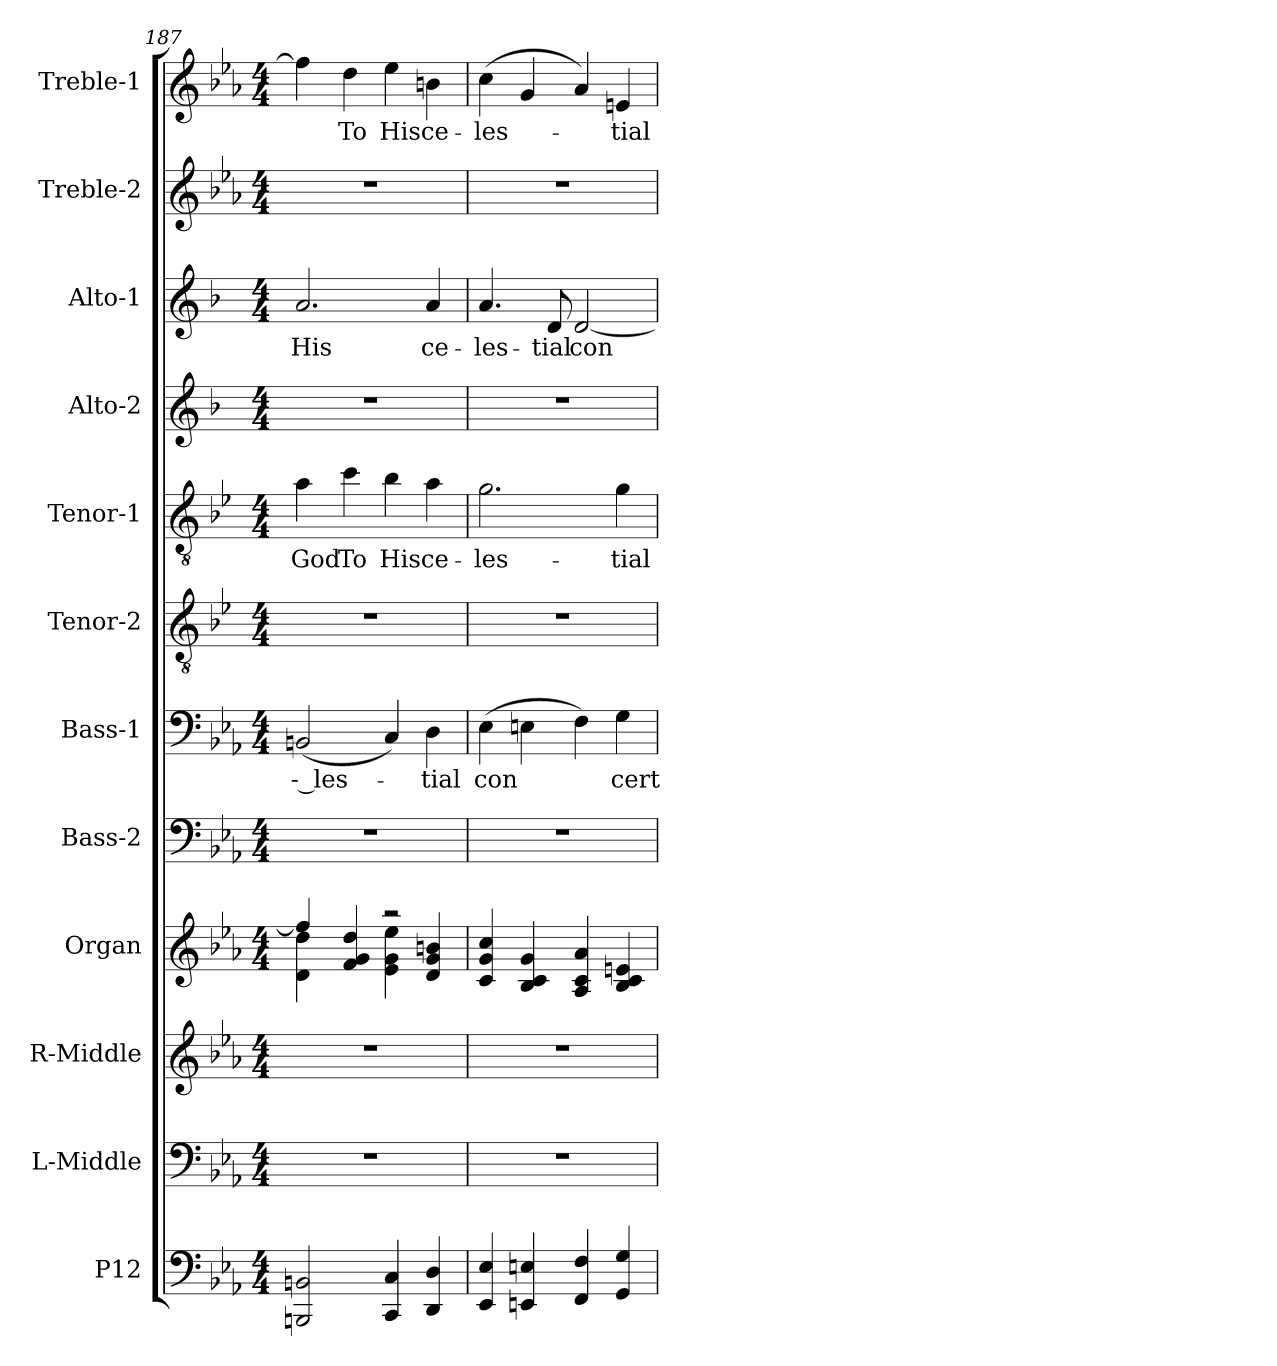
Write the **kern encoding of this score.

**kern	**kern	**kern	**kern	**kern	**kern	**text	**kern	**kern	**text	**kern	**kern	**text	**kern	**kern	**text
*part12	*part11	*part10	*part9	*part8	*part7	*part7	*part6	*part5	*part5	*part4	*part3	*part3	*part2	*part1	*part1
*staff12	*staff11	*staff10	*staff9	*staff8	*staff7	*staff7	*staff6	*staff5	*staff5	*staff4	*staff3	*staff3	*staff2	*staff1	*staff1
*I"P12	*I"L-Middle	*I"R-Middle	*I"Organ	*I"Bass-2	*I"Bass-1	*	*I"Tenor-2	*I"Tenor-1	*	*I"Alto-2	*I"Alto-1	*	*I"Treble-2	*I"Treble-1	*
*	*I'L-M	*	*	*I'B2:	*I'B:	*	*I'T2:	*I'T:	*	*I'A2:	*I'A:	*	*	*	*
!!LO:PB:g=z
*clefF4	*clefF4	*clefG2	*clefG2	*clefF4	*clefF4	*	*clefGv2	*clefGv2	*	*clefG2	*clefG2	*	*clefG2	*clefG2	*
*	*	*	*	*	*	*	*ITrd4c7	*ITrd4c7	*	*ITrd1c2	*ITrd1c2	*	*ITrd-7c-12	*ITrd-7c-12	*
*k[b-e-a-]	*k[b-e-a-]	*k[b-e-a-]	*k[b-e-a-]	*k[b-e-a-]	*k[b-e-a-]	*	*k[b-e-a-]	*k[b-e-a-]	*	*k[b-e-a-]	*k[b-e-a-]	*	*k[b-e-a-]	*k[b-e-a-]	*
*E-:	*E-:	*E-:	*E-:	*E-:	*E-:	*	*E-:	*E-:	*	*E-:	*E-:	*	*E-:	*E-:	*
*M4/4	*M4/4	*M4/4	*M4/4	*M4/4	*M4/4	*	*M4/4	*M4/4	*	*M4/4	*M4/4	*	*M4/4	*M4/4	*
=187	=187	=187	=187	=187	=187	=187	=187	=187	=187	=187	=187	=187	=187	=187	=187
*	*	*	*^	*	*	*	*	*	*	*	*	*	*	*	*
!	!	!	!	!	!	!	!LO:LY:b:color=#000000	!	!	!	!	!	!	!	!	!
!	!	!	!	!	!	!	!	!	!	!LO:LY:b:color=#000000	!	!	!	!	!	!
!	!	!	!	!	!	!	!	!	!	!	!	!	!LO:LY:b:color=#000000	!	!	!
2BBBni/ 2BBni	1r	1r	4ffi/]	4di\ 4ddi	1r	(2BBni/	-- les-	1r	4di\	God	1r	2.gi/	His	1r	4fffi\]	.
!	!	!	!	!	!	!	!	!	!	!LO:LY:b:color=#000000	!	!	!	!	!	!
!	!	!	!	!	!	!	!	!	!	!	!	!	!	!	!	!LO:LY:b:color=#000000
.	.	.	4ryy	4fi/ 4gi 4ddi	.	.	.	.	4fi\	To	.	.	.	.	4dddi\	To
!	!	!	!	!	!	!	!	!	!	!LO:LY:b:color=#000000	!	!	!	!	!	!
!	!	!	!	!	!	!	!	!	!	!	!	!	!	!	!	!LO:LY:b:color=#000000
4CCi/ 4Ci	.	.	2r	4e-i\ 4gi 4ee-i	.	4Ci/)	.	.	4e-i\	His	.	.	.	.	4eee-i\	His
!	!	!	!	!	!	!	!LO:LY:b:color=#000000	!	!	!	!	!	!	!	!	!
!	!	!	!	!	!	!	!	!	!	!LO:LY:b:color=#000000	!	!	!	!	!	!
!	!	!	!	!	!	!	!	!	!	!	!	!	!LO:LY:b:color=#000000	!	!	!
!	!	!	!	!	!	!	!	!	!	!	!	!	!	!	!	!LO:LY:b:color=#000000
4DDi/ 4Di	.	.	.	4di/ 4gi 4bni	.	4Di\	-tial	.	4di\	ce-	.	4gi/	ce-	.	4bbni\	ce-
*	*	*	*v	*v	*	*	*	*	*	*	*	*	*	*	*	*
=188	=188	=188	=188	=188	=188	=188	=188	=188	=188	=188	=188	=188	=188	=188	=188
*	*	*	*^	*	*	*	*	*	*	*	*	*	*	*	*
!	!	!	!	!	!	!	!LO:LY:b:color=#000000	!	!	!	!	!	!	!	!	!
*	*	*	*v	*v	*	*	*	*	*	*	*	*	*	*	*	*
*	*	*	*^	*	*	*	*	*	*	*	*	*	*	*	*
!	!	!	!	!	!	!	!	!	!	!LO:LY:b:color=#000000	!	!	!	!	!	!
*	*	*	*v	*v	*	*	*	*	*	*	*	*	*	*	*	*
*	*	*	*^	*	*	*	*	*	*	*	*	*	*	*	*
!	!	!	!	!	!	!	!	!	!	!	!	!	!LO:LY:b:color=#000000	!	!	!
*	*	*	*v	*v	*	*	*	*	*	*	*	*	*	*	*	*
*	*	*	*^	*	*	*	*	*	*	*	*	*	*	*	*
!	!	!	!	!	!	!	!	!	!	!	!	!	!	!	!	!LO:LY:b:color=#000000
*	*	*	*v	*v	*	*	*	*	*	*	*	*	*	*	*	*
4EE-i/ 4E-i	1r	1r	4ci/ 4gi 4cci	1r	(4E-i\	con-	1r	2.ci\	-les-	1r	4.gi/	-les-	1r	(4ccci\	-les-
4EEni/ 4Eni	.	.	4B-i/ 4ci 4gi	.	4Eni\	.	.	.	.	.	.	.	.	4ggi/	.
!	!	!	!	!	!	!	!	!	!	!	!	!LO:LY:b:color=#000000	!	!	!
.	.	.	.	.	.	.	.	.	.	.	8ci/	-tial	.	.	.
!	!	!	!	!	!	!LO:LY:b:color=#000000	!	!	!	!	!	!	!	!	!
!	!	!	!	!	!	!	!	!	!	!	!	!LO:LY:b:color=#000000	!	!	!
4FFi/ 4Fi	.	.	4A-i/ 4ci 4a-i	.	4Fi\)	--	.	.	.	.	[2ci/	con-	.	4aa-i/)	.
!	!	!	!	!	!	!LO:LY:b:color=#000000	!	!	!	!	!	!	!	!	!
!	!	!	!	!	!	!	!	!	!LO:LY:b:color=#000000	!	!	!	!	!	!
!	!	!	!	!	!	!	!	!	!	!	!	!	!	!	!LO:LY:b:color=#000000
4GGi/ 4Gi	.	.	4B-i/ 4ci 4eni	.	4Gi\	cert	.	4ci\	-tial	.	.	.	.	4eeni/	-tial
=	=	=	=	=	=	=	=	=	=	=	=	=	=	=	=
*-	*-	*-	*-	*-	*-	*-	*-	*-	*-	*-	*-	*-	*-	*-	*-
